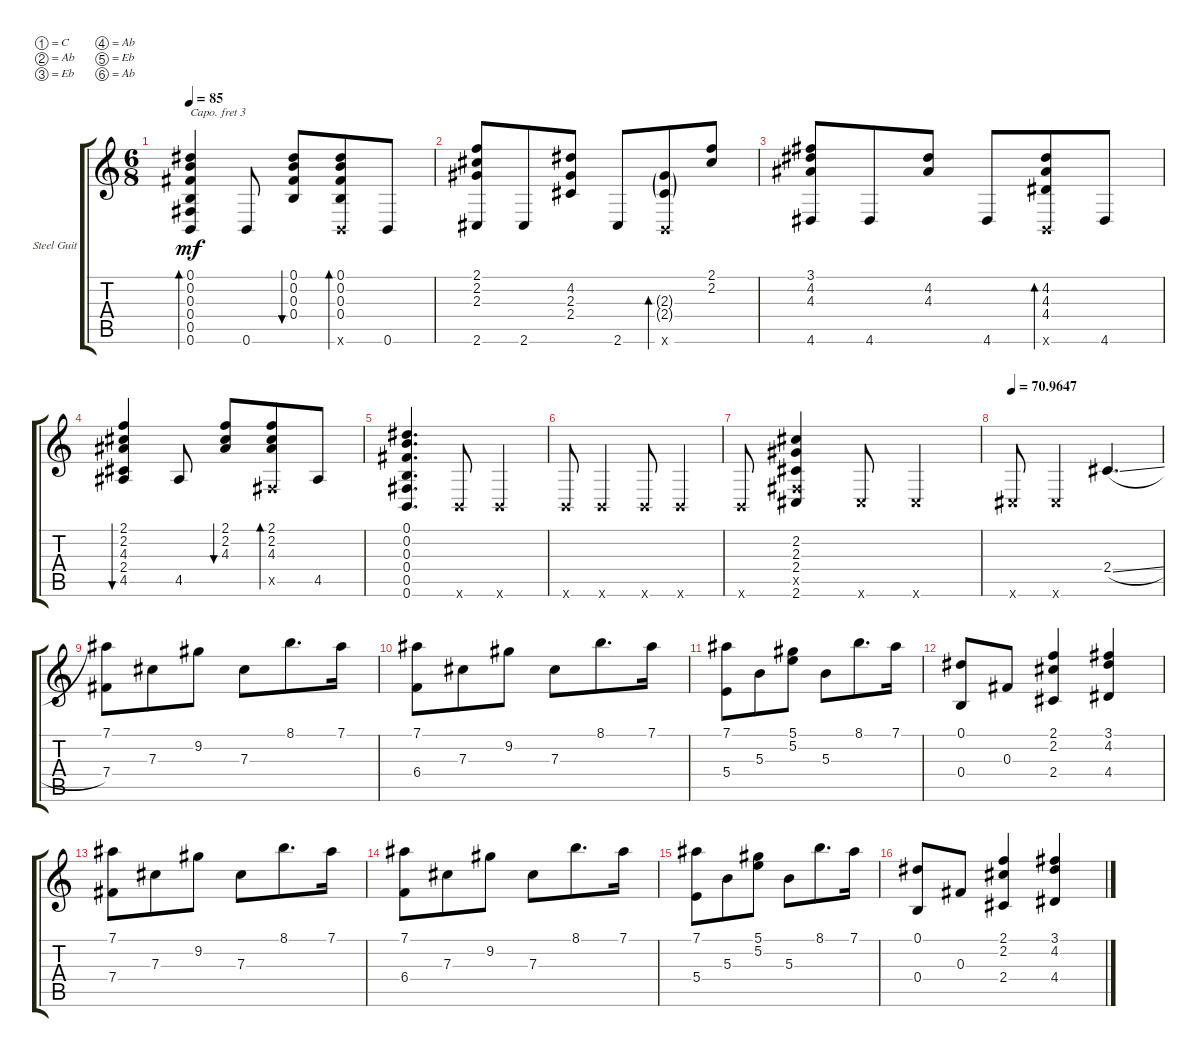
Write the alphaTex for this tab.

\defaultSystemsLayout 4
\bracketExtendMode groupsimilarinstruments
\firstSystemTrackNameOrientation horizontal
\otherSystemsTrackNameOrientation horizontal
\track ("Steel Guitar" "Steel Guit") {instrument acousticguitarsteel}
\staff {score tabs}
\capo 3
\tuning (C4 Ab3 Eb3 Ab2 Eb2 Ab1)
\ts (6 8)
\tempo 85
\clef g2
\ks c
(0.6 0.5 0.4 0.3 0.2 0.1).4{bd 30 dy mf} 0.6.8 (0.4 0.3 0.2 0.1).8{bu 30} (0.1 0.2 0.3 0.4 0.6{x}).8{bd 30} 0.6.8 |
(2.6 2.3 2.2 2.1).8 2.6.8 (2.3 4.2 2.4).8 2.6.8 (2.4{g} 2.3{g} 0.6{x}).8{bd 30} (2.1 2.2).8 |
(4.6 4.3 4.2 3.1).8 4.6.8 (4.3 4.2).8 4.6.8 (4.4 4.3 4.2 0.6{x}).8{bd 30} 4.6.8 |
(4.5 2.4 4.3 2.2 2.1).4{bu 30} 4.5.8 (4.3 2.2 2.1).8{bu 30} (2.1 2.2 4.3 0.5{x}).8{bd 30} 4.5.8 |
(0.6 0.5 0.4 0.3 0.2 0.1).4{d} 0.6{x}.8 0.6{x}.4 |
0.6{x}.8 0.6{x}.4 0.6{x}.8 0.6{x}.4 |
0.6{x}.8 (2.6 2.4 2.3 2.2 0.5{x}).4 2.6{x}.8 2.6{x}.4 |
\tempo
70.9647 2.6{x}.8 2.6{x}.4 2.4{sl}.4{d} |
(7.1 7.4).8 7.3.8 9.2.8 7.3.8 8.1.8{d} 7.1.16 |
(7.1 6.4).8 7.3.8 9.2.8 7.3.8 8.1.8{d} 7.1.16 |
(7.1 5.4).8 5.3.8 (5.2 5.1).8 5.3.8 8.1.8{d} 7.1.16 |
(0.4 0.1).8 0.3.8 (2.4 2.2 2.1).4 (4.4 4.2 3.1).4 |
(7.1 7.4).8 7.3.8 9.2.8 7.3.8 8.1.8{d} 7.1.16 |
(7.1 6.4).8 7.3.8 9.2.8 7.3.8 8.1.8{d} 7.1.16 |
(7.1 5.4).8 5.3.8 (5.2 5.1).8 5.3.8 8.1.8{d} 7.1.16 |
(0.4 0.1).8 0.3.8 (2.4 2.2 2.1).4 (4.4 4.2 3.1).4
